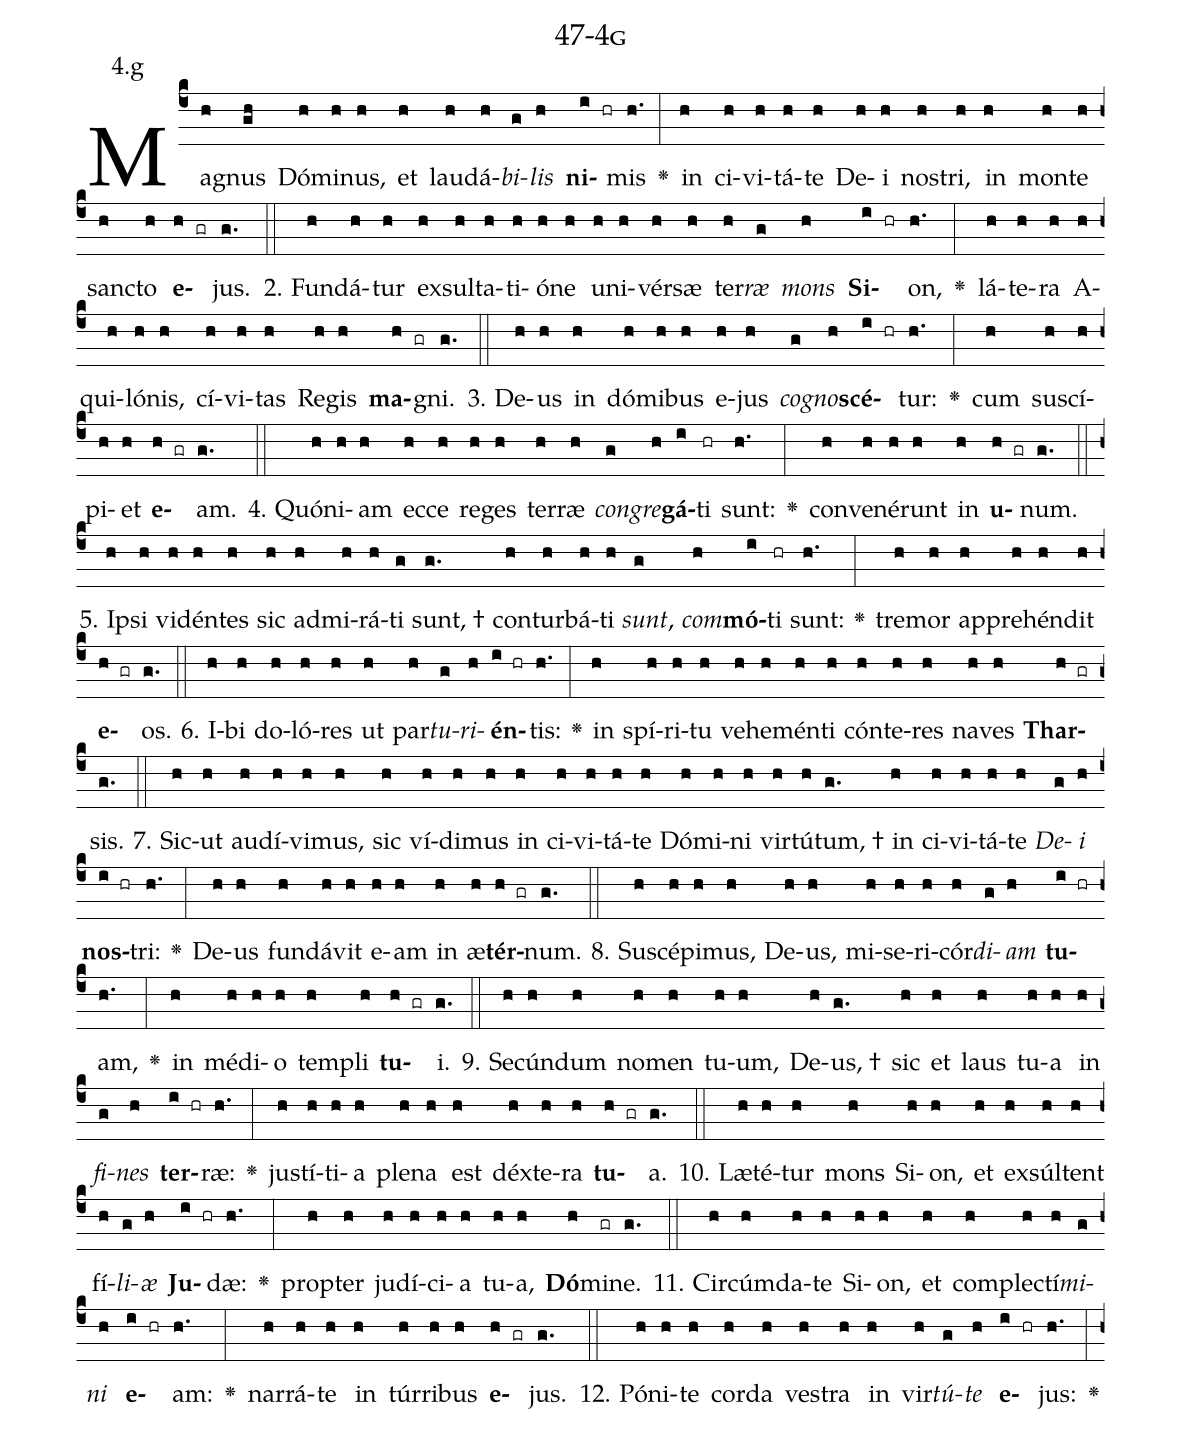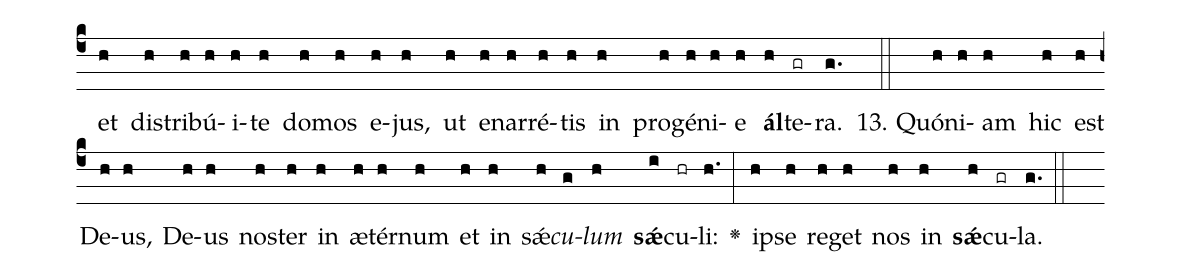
name: 47-4g;
annotation: 4.g;
%%
(c4)Ma(h)gnus(gh) Dó(h)mi(h)nus,(h) et(h) lau(h)dá(h)<i>bi</i>(g)<i>lis</i>(h) <b>ni</b>(i hr)mis(h.) <v>\greheightstar</v>(:) in(h) ci(h)vi(h)tá(h)te(h) De(h)i(h) nos(h)tri,(h) in(h) mon(h)te(h) sanc(h)to(h) <b>e</b>(h gr)jus.(g.) (::)
2. Fun(h)dá(h)tur(h) ex(h)sul(h)ta(h)ti(h)ó(h)ne(h) u(h)ni(h)vér(h)sæ(h) ter(h)<i>ræ</i>(g) <i>mons</i>(h) <b>Si</b>(i hr)on,(h.) <v>\greheightstar</v>(:) lá(h)te(h)ra(h) A(h)qui(h)ló(h)nis,(h) cí(h)vi(h)tas(h) Re(h)gis(h) <b>ma</b>(h gr)gni.(g.) (::)
3. De(h)us(h) in(h) dó(h)mi(h)bus(h) e(h)jus(h) <i>co</i>(g)<i>gno</i>(h)<b>scé</b>(i hr)tur:(h.) <v>\greheightstar</v>(:) cum(h) su(h)scí(h)pi(h)et(h) <b>e</b>(h gr)am.(g.) (::)
4. Quón(h)i(h)am(h) ec(h)ce(h) re(h)ges(h) ter(h)ræ(h) <i>con</i>(g)<i>gre</i>(h)<b>gá</b>(i)ti(hr) sunt:(h.) <v>\greheightstar</v>(:) con(h)ve(h)né(h)runt(h) in(h) <b>u</b>(h gr)num.(g.) (::)
5. Ip(h)si(h) vi(h)dén(h)tes(h) sic(h) ad(h)mi(h)rá(h)ti(g) sunt, †(g.) con(h)tur(h)bá(h)ti(h) <i>sunt</i>,(g) <i>com</i>(h)<b>mó</b>(i)ti(hr) sunt:(h.) <v>\greheightstar</v>(:) tre(h)mor(h) ap(h)pre(h)hén(h)dit(h) <b>e</b>(h gr)os.(g.) (::)
6. I(h)bi(h) do(h)ló(h)res(h) ut(h) par(h)<i>tu</i>(g)<i>ri</i>(h)<b>én</b>(i hr)tis:(h.) <v>\greheightstar</v>(:) in(h) spí(h)ri(h)tu(h) ve(h)he(h)mén(h)ti(h) cón(h)te(h)res(h) na(h)ves(h) <b>Thar</b>(h gr)sis.(g.) (::)
7. Sic(h)ut(h) au(h)dí(h)vi(h)mus,(h) sic(h) ví(h)di(h)mus(h) in(h) ci(h)vi(h)tá(h)te(h) Dó(h)mi(h)ni(h) vir(h)tú(h)tum, †(g.) in(h) ci(h)vi(h)tá(h)te(h) <i>De</i>(g)<i>i</i>(h) <b>nos</b>(i hr)tri:(h.) <v>\greheightstar</v>(:) De(h)us(h) fun(h)dá(h)vit(h) e(h)am(h) in(h) æ(h)<b>tér</b>(h gr)num.(g.) (::)
8. Su(h)scé(h)pi(h)mus,(h) De(h)us,(h) mi(h)se(h)ri(h)cór(h)<i>di</i>(g)<i>am</i>(h) <b>tu</b>(i hr)am,(h.) <v>\greheightstar</v>(:) in(h) mé(h)di(h)o(h) tem(h)pli(h) <b>tu</b>(h gr)i.(g.) (::)
9. Se(h)cún(h)dum(h) no(h)men(h) tu(h)um,(h) De(h)us, †(g.) sic(h) et(h) laus(h) tu(h)a(h) in(h) <i>fi</i>(g)<i>nes</i>(h) <b>ter</b>(i hr)ræ:(h.) <v>\greheightstar</v>(:) jus(h)tí(h)ti(h)a(h) ple(h)na(h) est(h) déx(h)te(h)ra(h) <b>tu</b>(h gr)a.(g.) (::)
10. Læ(h)té(h)tur(h) mons(h) Si(h)on,(h) et(h) ex(h)súl(h)tent(h) fí(h)<i>li</i>(g)<i>æ</i>(h) <b>Ju</b>(i hr)dæ:(h.) <v>\greheightstar</v>(:) prop(h)ter(h) ju(h)dí(h)ci(h)a(h) tu(h)a,(h) <b>Dó</b>(h)mi(gr)ne.(g.) (::)
11. Cir(h)cúm(h)da(h)te(h) Si(h)on,(h) et(h) com(h)plec(h)tí(h)<i>mi</i>(g)<i>ni</i>(h) <b>e</b>(i hr)am:(h.) <v>\greheightstar</v>(:) nar(h)rá(h)te(h) in(h) túr(h)ri(h)bus(h) <b>e</b>(h gr)jus.(g.) (::)
12. Pó(h)ni(h)te(h) cor(h)da(h) ves(h)tra(h) in(h) vir(h)<i>tú</i>(g)<i>te</i>(h) <b>e</b>(i hr)jus:(h.) <v>\greheightstar</v>(:) et(h) dis(h)tri(h)bú(h)i(h)te(h) do(h)mos(h) e(h)jus,(h) ut(h) e(h)nar(h)ré(h)tis(h) in(h) pro(h)gé(h)ni(h)e(h) <b>ál</b>(h)te(gr)ra.(g.) (::)
13. Quón(h)i(h)am(h) hic(h) est(h) De(h)us,(h) De(h)us(h) nos(h)ter(h) in(h) æ(h)tér(h)num(h) et(h) in(h) sǽ(h)<i>cu</i>(g)<i>lum</i>(h) <b>sǽ</b>(i)cu(hr)li:(h.) <v>\greheightstar</v>(:) ip(h)se(h) re(h)get(h) nos(h) in(h) <b>sǽ</b>(h)cu(gr)la.(g.) (::)
